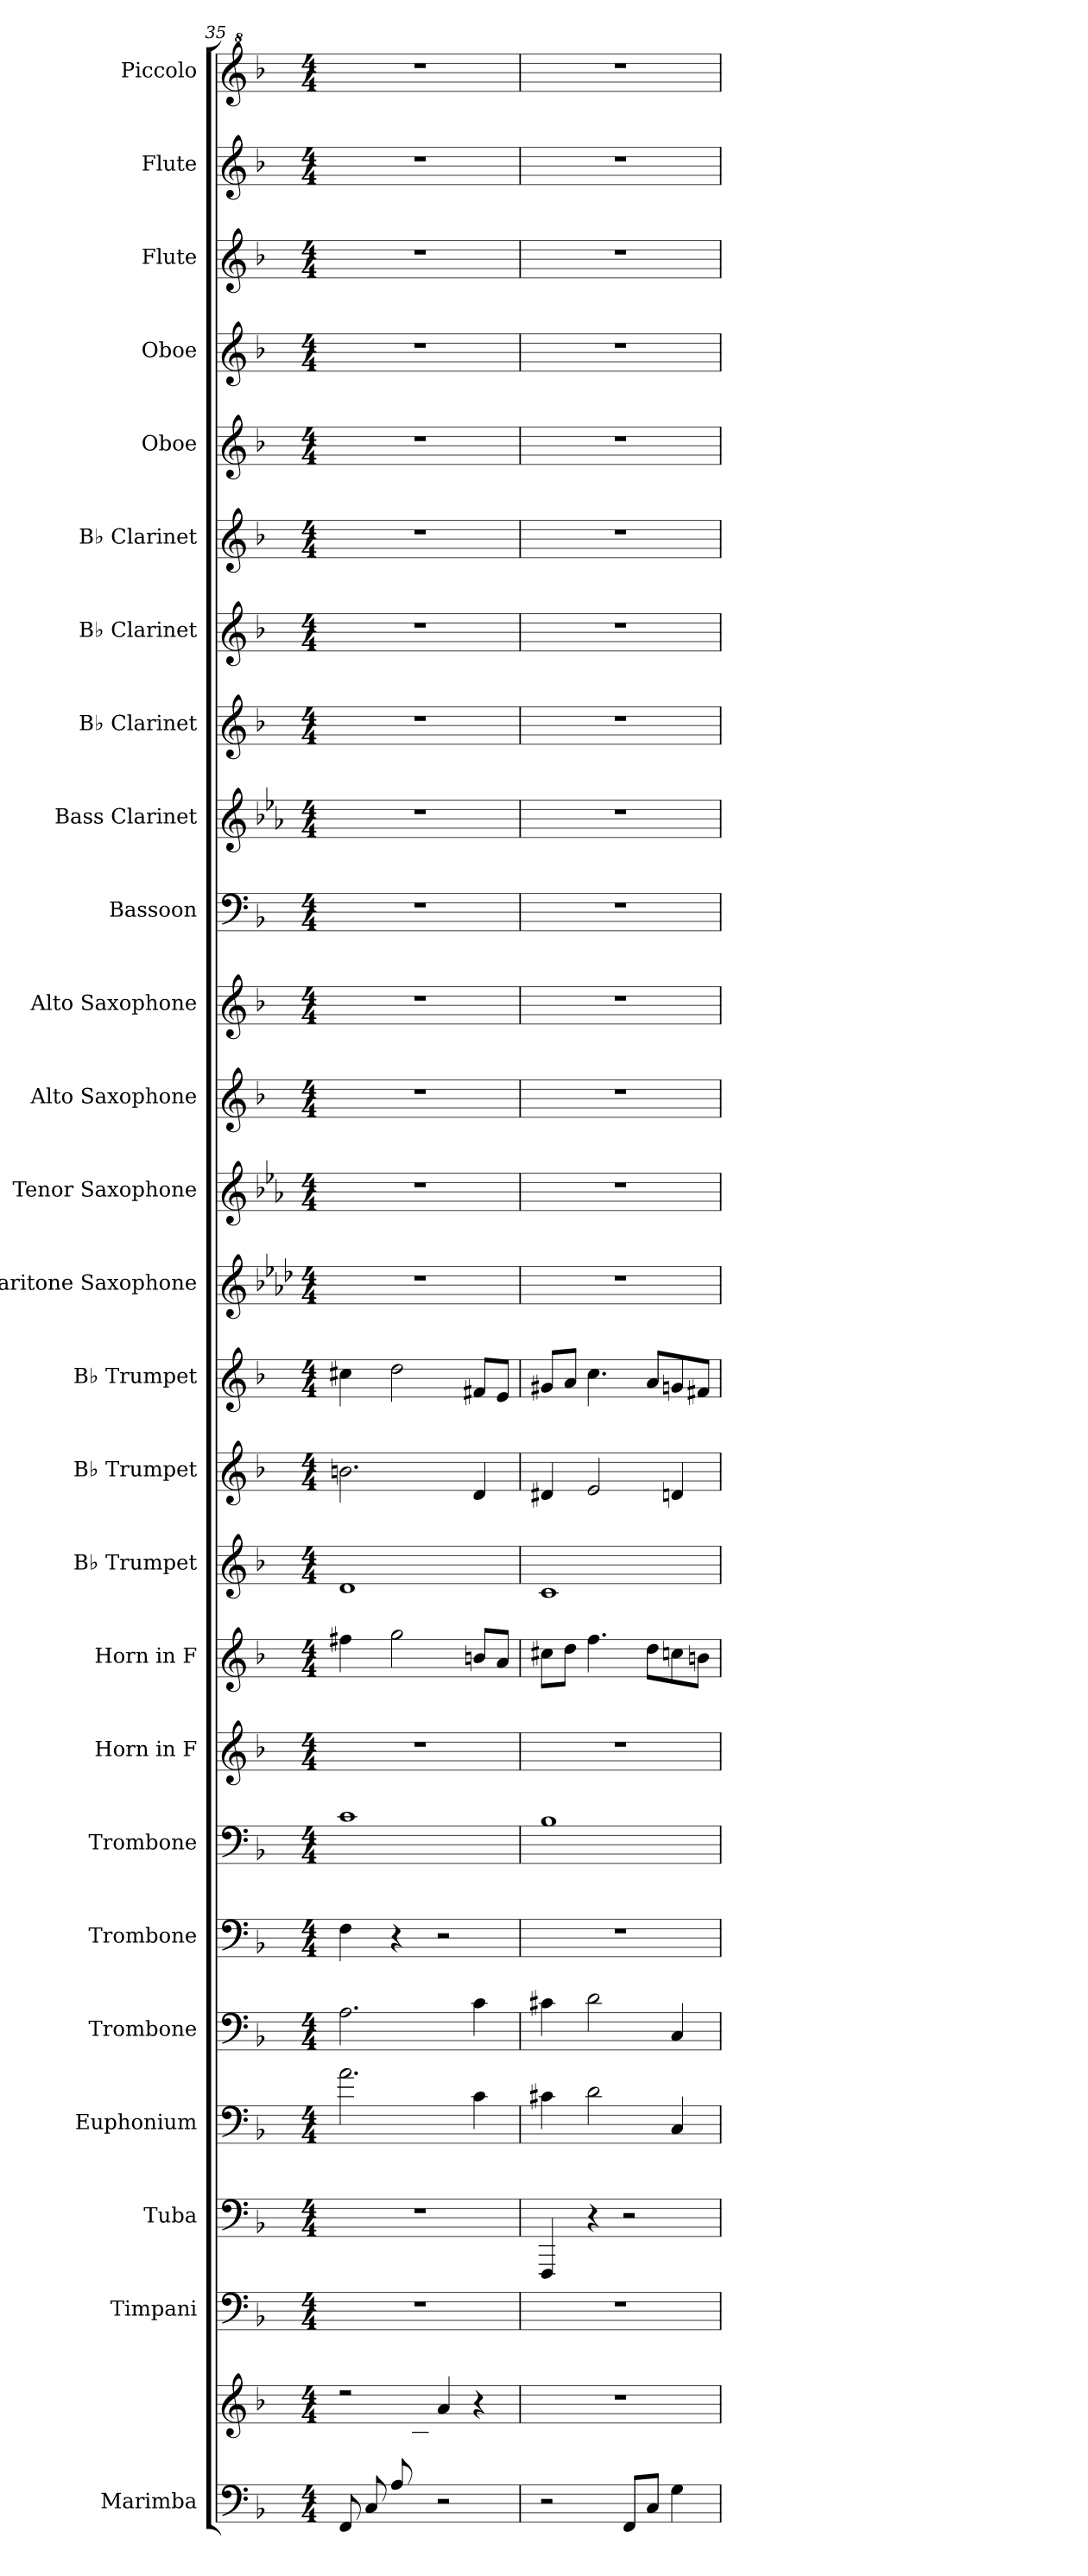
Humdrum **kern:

**kern	**kern	**kern	**kern	**kern	**kern	**kern	**kern	**kern	**kern	**kern	**kern	**kern	**kern	**kern	**kern	**kern	**kern	**kern	**kern	**kern	**kern	**kern	**kern	**kern	**kern	**kern
*part26	*part26	*part25	*part24	*part23	*part22	*part21	*part20	*part19	*part18	*part17	*part16	*part15	*part14	*part13	*part12	*part11	*part10	*part9	*part8	*part7	*part6	*part5	*part4	*part3	*part2	*part1
*staff27	*staff26	*staff25	*staff24	*staff23	*staff22	*staff21	*staff20	*staff19	*staff18	*staff17	*staff16	*staff15	*staff14	*staff13	*staff12	*staff11	*staff10	*staff9	*staff8	*staff7	*staff6	*staff5	*staff4	*staff3	*staff2	*staff1
*I"Marimba	*	*I"Timpani	*I"Tuba	*I"Euphonium	*I"Trombone	*I"Trombone	*I"Trombone	*I"Horn in F	*I"Horn in F	*I"B♭ Trumpet	*I"B♭ Trumpet	*I"B♭ Trumpet	*I"Baritone Saxophone	*I"Tenor Saxophone	*I"Alto Saxophone	*I"Alto Saxophone	*I"Bassoon	*I"Bass Clarinet	*I"B♭ Clarinet	*I"B♭ Clarinet	*I"B♭ Clarinet	*I"Oboe	*I"Oboe	*I"Flute	*I"Flute	*I"Piccolo
*I'Mrm.	*	*I'Timp.	*I'Tba.	*I'Euph.	*I'Tbn.	*I'Tbn.	*I'Tbn.	*	*	*I'B♭ Tpt.	*I'B♭ Tpt.	*I'B♭ Tpt.	*I'Bar. Sax.	*I'T. Sax.	*I'A. Sax.	*I'A. Sax.	*I'Bsn.	*I'B. Cl.	*I'B♭ Cl.	*I'B♭ Cl.	*I'B♭ Cl.	*I'Ob.	*I'Ob.	*I'Fl.	*I'Fl.	*I'Picc.
*clefF4	*clefG2	*clefF4	*clefF4	*clefF4	*clefF4	*clefF4	*clefF4	*clefG2	*clefG2	*clefG2	*clefG2	*clefG2	*clefG2	*clefG2	*clefG2	*clefG2	*clefF4	*clefG2	*clefG2	*clefG2	*clefG2	*clefG2	*clefG2	*clefG2	*clefG2	*clefG^2
*	*	*	*	*	*	*	*	*ITrd4c7	*ITrd4c7	*ITrd1c2	*ITrd1c2	*ITrd1c2	*ITrd12c21	*ITrd8c14	*ITrd5c9	*ITrd5c9	*	*ITrd8c14	*ITrd1c2	*ITrd1c2	*ITrd1c2	*	*	*	*	*ITrd-7c-12
*k[b-]	*k[b-]	*k[b-]	*k[b-]	*k[b-]	*k[b-]	*k[b-]	*k[b-]	*k[b-e-]	*k[b-e-]	*k[b-e-a-]	*k[b-e-a-]	*k[b-e-a-]	*k[b-e-a-d-]	*k[b-e-a-]	*k[b-e-a-d-]	*k[b-e-a-d-]	*k[b-]	*k[b-e-a-]	*k[b-e-a-]	*k[b-e-a-]	*k[b-e-a-]	*k[b-]	*k[b-]	*k[b-]	*k[b-]	*k[b-]
*M4/4	*M4/4	*M4/4	*M4/4	*M4/4	*M4/4	*M4/4	*M4/4	*M4/4	*M4/4	*M4/4	*M4/4	*M4/4	*M4/4	*M4/4	*M4/4	*M4/4	*M4/4	*M4/4	*M4/4	*M4/4	*M4/4	*M4/4	*M4/4	*M4/4	*M4/4	*M4/4
=35	=35	=35	=35	=35	=35	=35	=35	=35	=35	=35	=35	=35	=35	=35	=35	=35	=35	=35	=35	=35	=35	=35	=35	=35	=35	=35
*	*^	*	*	*	*	*	*	*	*	*	*	*	*	*	*	*	*	*	*	*	*	*	*	*	*	*
8FF/L	2r	4.ryy	1r	1r	2.a\	2.A\	4F\	1c	1r	4bn\	1c	2.an\	4bn\	1r	1r	1r	1r	1r	1r	1r	1r	1r	1r	1r	1r	1r	1r
8C/	.	.	.	.	.	.	.	.	.	.	.	.	.	.	.	.	.	.	.	.	.	.	.	.	.	.	.
8A/	.	.	.	.	.	.	4r	.	.	2cc\	.	.	2cc\	.	.	.	.	.	.	.	.	.	.	.	.	.	.
8ryy	.	8c\J	.	.	.	.	.	.	.	.	.	.	.	.	.	.	.	.	.	.	.	.	.	.	.	.	.
2r	4a/	2ryy	.	.	.	.	2r	.	.	.	.	.	.	.	.	.	.	.	.	.	.	.	.	.	.	.	.
.	4r	.	.	.	4c\	4c\	.	.	.	8en/L	.	4c/	8en/L	.	.	.	.	.	.	.	.	.	.	.	.	.	.
.	.	.	.	.	.	.	.	.	.	8d/J	.	.	8d/J	.	.	.	.	.	.	.	.	.	.	.	.	.	.
*	*v	*v	*	*	*	*	*	*	*	*	*	*	*	*	*	*	*	*	*	*	*	*	*	*	*	*	*
=36	=36	=36	=36	=36	=36	=36	=36	=36	=36	=36	=36	=36	=36	=36	=36	=36	=36	=36	=36	=36	=36	=36	=36	=36	=36	=36
2r	1r	1r	4FFF/	4c#X\	4c#X\	1r	1B-	1r	8f#X\L	1B-	4c#X/	8f#X/L	1r	1r	1r	1r	1r	1r	1r	1r	1r	1r	1r	1r	1r	1r
.	.	.	.	.	.	.	.	.	8g\J	.	.	8g/J	.	.	.	.	.	.	.	.	.	.	.	.	.	.
.	.	.	4r	2d\	2d\	.	.	.	4.b-\	.	2d/	4.b-\	.	.	.	.	.	.	.	.	.	.	.	.	.	.
8FF/L	.	.	2r	.	.	.	.	.	.	.	.	.	.	.	.	.	.	.	.	.	.	.	.	.	.	.
8C/J	.	.	.	.	.	.	.	.	8g\L	.	.	8g/L	.	.	.	.	.	.	.	.	.	.	.	.	.	.
4G\	.	.	.	4C/	4C/	.	.	.	8fn\	.	4cn/	8fn/	.	.	.	.	.	.	.	.	.	.	.	.	.	.
.	.	.	.	.	.	.	.	.	8en\J	.	.	8en/J	.	.	.	.	.	.	.	.	.	.	.	.	.	.
=	=	=	=	=	=	=	=	=	=	=	=	=	=	=	=	=	=	=	=	=	=	=	=	=	=	=
*-	*-	*-	*-	*-	*-	*-	*-	*-	*-	*-	*-	*-	*-	*-	*-	*-	*-	*-	*-	*-	*-	*-	*-	*-	*-	*-
